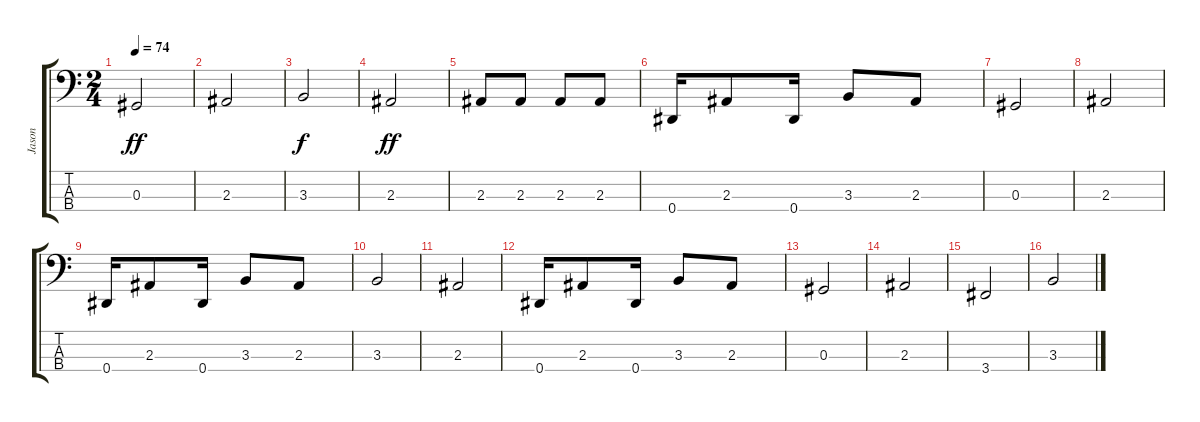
\track ("Jason" "Jason") {instrument electricbasspick}
\staff {score tabs}
\tuning (Gb2 Db2 Ab1 Eb1) {hide}
\ts (2 4)
\tempo 74
\clef f4
\ks c
0.3.2{dy ff} |
2.3.2 |
3.3.2{dy f} |
2.3.2{dy ff} |
2.3.8 2.3.8 2.3.8 2.3.8 |
0.4.16 2.3.8 0.4.16 3.3.8 2.3.8 |
0.3.2 |
2.3.2 |
0.4.16 2.3.8 0.4.16 3.3.8 2.3.8 |
3.3.2 |
2.3.2 |
0.4.16 2.3.8 0.4.16 3.3.8 2.3.8 |
0.3.2 |
2.3.2 |
3.4.2 |
3.3.2
